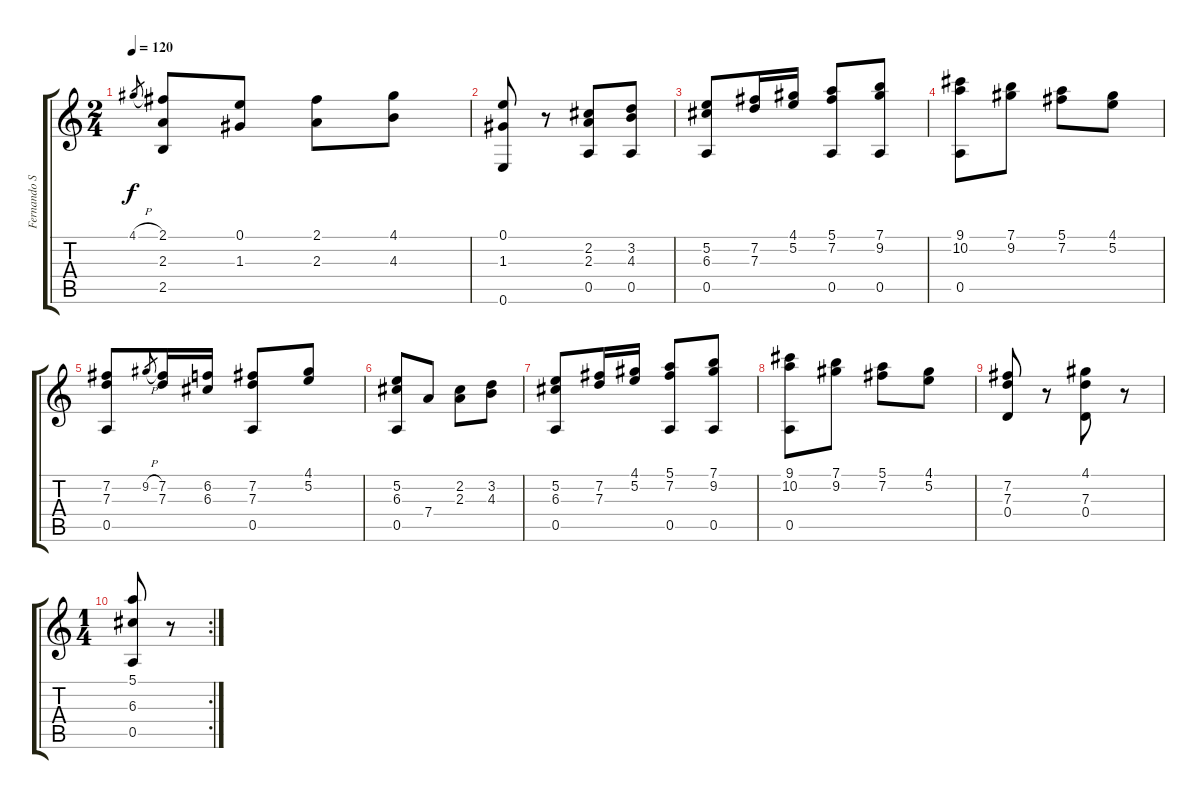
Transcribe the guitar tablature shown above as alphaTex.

\track ("Fernando Sor" "Fernando S") {instrument acousticguitarnylon}
\staff {score tabs}
\tuning (E4 B3 G3 D3 A2 E2) {hide}
\ts (2 4)
\tempo 120
\clef g2
\ks c
4.1{h}.8{gr dy f} (2.1 2.3 2.5).8 (0.1 1.3).8 (2.1 2.3).8 (4.1 4.3).8 |
(0.1 1.3 0.6).8 r.8 (2.2 2.3 0.5).8 (3.2 4.3 0.5).8 |
(5.2 6.3 0.5).8 (7.2 7.3).16 (4.1 5.2).16 (5.1 7.2 0.5).8 (7.1 9.2 0.5).8 |
(9.1 10.2 0.5).8 (7.1 9.2).8 (5.1 7.2).8 (4.1 5.2).8 |
(7.2 7.3 0.5).8 9.2{h}.8{gr} (7.2 7.3).16 (6.2 6.3).16 (7.2 7.3 0.5).8 (4.1 5.2).8 |
(5.2 6.3 0.5).8 7.4.8 (2.2 2.3).8 (3.2 4.3).8 |
(5.2 6.3 0.5).8 (7.2 7.3).16 (4.1 5.2).16 (5.1 7.2 0.5).8 (7.1 9.2 0.5).8 |
(9.1 10.2 0.5).8 (7.1 9.2).8 (5.1 7.2).8 (4.1 5.2).8 |
(7.2 7.3 0.4).8 r.8 (4.1 7.3 0.4).8 r.8 |
\rc 2
\ts (1 4)
(5.1 6.3 0.5).8 r.8
